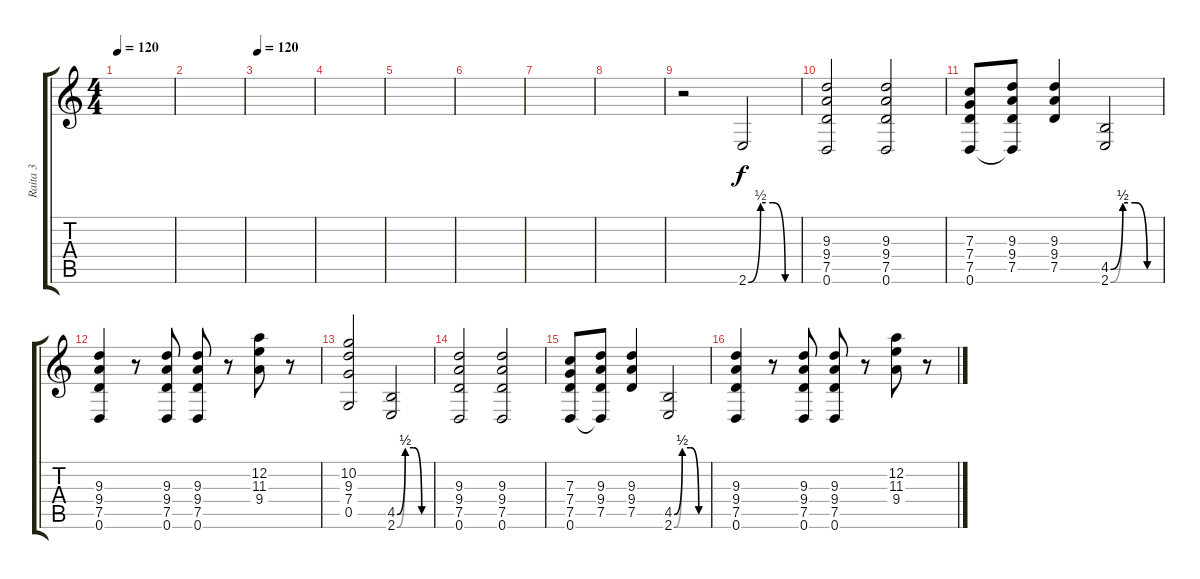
\track ("Raita 3" "Raita 3") {instrument distortionguitar}
\staff {score tabs}
\tuning (D4 A3 F3 C3 G2 D2) {hide}
\ts (4 4)
\tempo 120
\clef g2
\ks c
|
|
\tempo 120
|
|
|
|
|
|
r.2 2.6{be (custom 0 0 15 2 30 2 45 0 60 0)}.2 |
(9.3 9.4 7.5 0.6).2 (9.3 9.4 7.5 0.6).2 |
(7.3 7.4 7.5 0.6).8 (9.3 9.4 7.5 0.6{t}).8 (9.3 9.4 7.5).4 (4.5{be (custom 0 0 15 2 30 2 45 0 60 0)} 2.6{be (custom 0 0 15 2 30 2 45 0 60 0)}).2 |
(9.3 9.4 7.5 0.6).4 r.8 (9.3 9.4 7.5 0.6).8 (9.3 9.4 7.5 0.6).8 r.8 (12.2 11.3 9.4).8 r.8 |
(10.2 9.3 7.4 0.5).2 (4.5{be (custom 0 0 15 2 30 2 45 0 60 0)} 2.6{be (custom 0 0 15 2 30 2 45 0 60 0)}).2 |
(9.3 9.4 7.5 0.6).2 (9.3 9.4 7.5 0.6).2 |
(7.3 7.4 7.5 0.6).8 (9.3 9.4 7.5 0.6{t}).8 (9.3 9.4 7.5).4 (4.5{be (custom 0 0 15 2 30 2 45 0 60 0)} 2.6{be (custom 0 0 15 2 30 2 45 0 60 0)}).2 |
(9.3 9.4 7.5 0.6).4 r.8 (9.3 9.4 7.5 0.6).8 (9.3 9.4 7.5 0.6).8 r.8 (12.2 11.3 9.4).8 r.8
